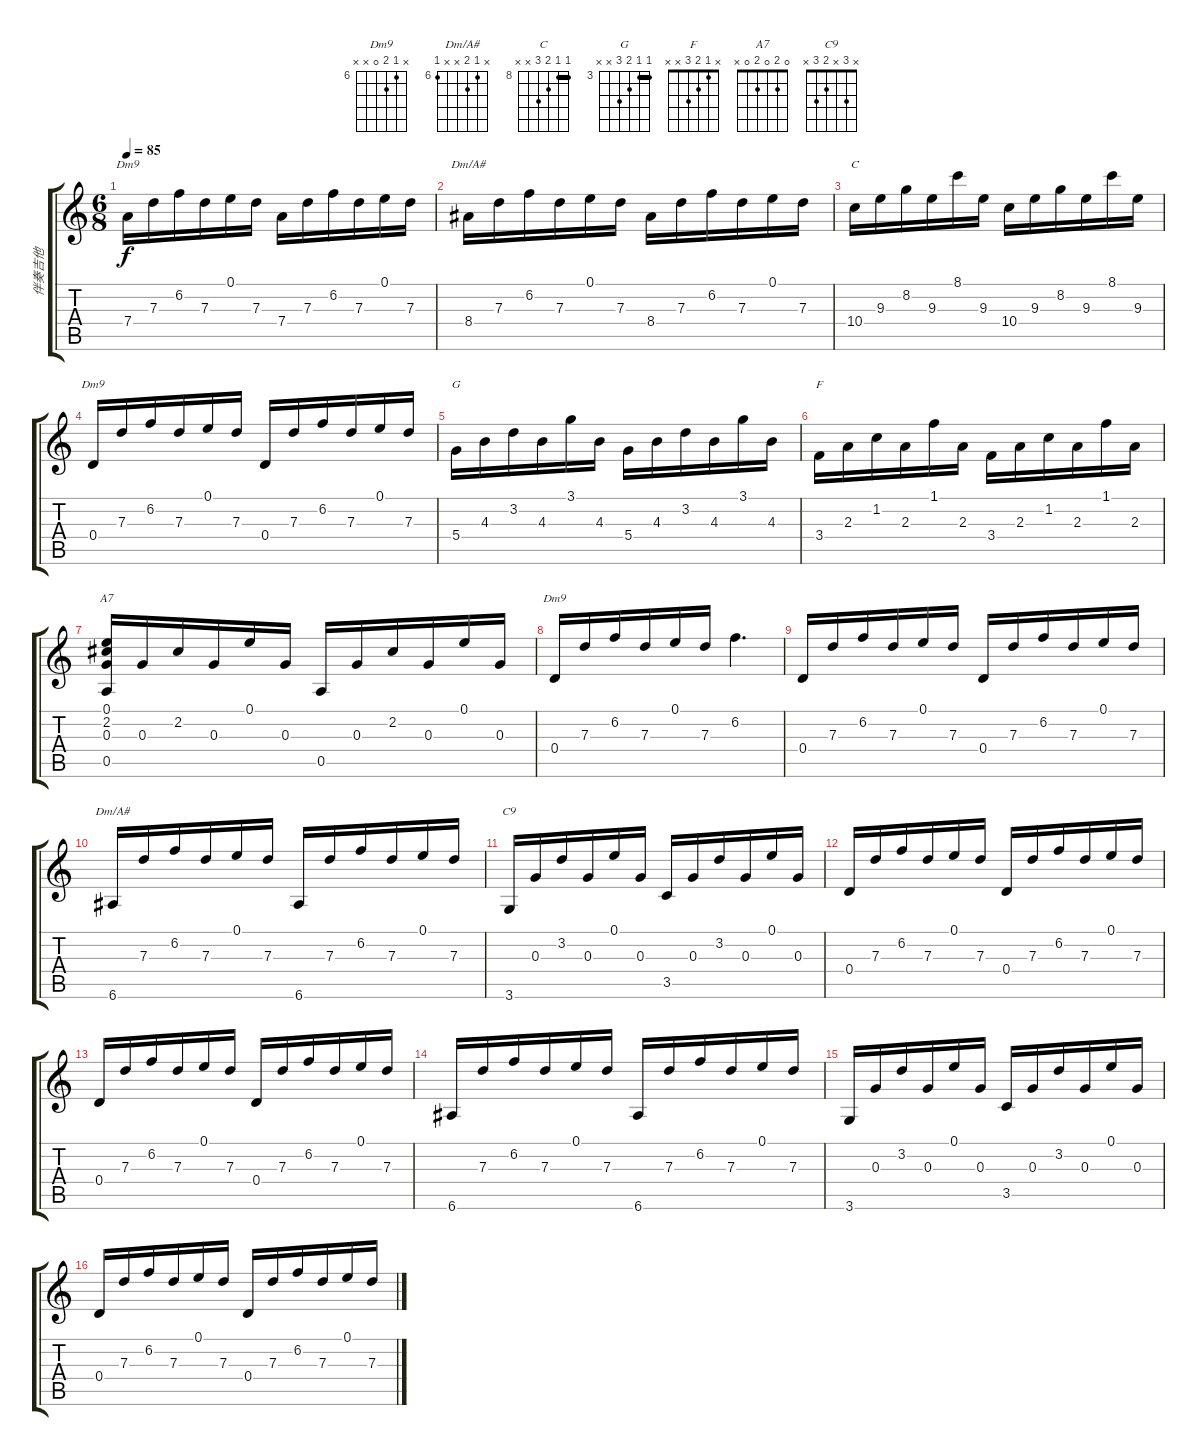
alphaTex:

\track ("伴奏吉他" "伴奏吉他") {instrument acousticguitarsteel}
\staff {score tabs}
\tuning (E4 B3 G3 D3 A2 E2) {hide}
\chord ("Dm9" x 6 7 7 x x) {firstfret 6}
\chord ("Dm/A#" x 6 7 8 x x) {firstfret 6}
\chord ("C" 8 8 9 10 x x) {firstfret 8 barre 8}
\chord ("Dm9" x 6 7 x x x) {firstfret 6}
\chord ("G" 3 3 4 5 x x) {firstfret 3 barre 3}
\chord ("F" x 1 2 3 x x)
\chord ("A7" 0 2 0 2 0 x)
\chord ("Dm9" x 6 7 0 x x) {firstfret 6}
\chord ("Dm/A#" x 6 7 x x 6) {firstfret 6}
\chord ("C9" x 3 x 2 3 x)
\ts (6 8)
\tempo 85
\clef g2
\ks c
7.4.16{ch "Dm9" dy f} 7.3.16 6.2.16 7.3.16 0.1.16 7.3.16 7.4.16 7.3.16 6.2.16 7.3.16 0.1.16 7.3.16 |
8.4.16{ch "Dm/A#"} 7.3.16 6.2.16 7.3.16 0.1.16 7.3.16 8.4.16 7.3.16 6.2.16 7.3.16 0.1.16 7.3.16 |
10.4.16{ch "C"} 9.3.16 8.2.16 9.3.16 8.1.16 9.3.16 10.4.16 9.3.16 8.2.16 9.3.16 8.1.16 9.3.16 |
0.4.16{ch "Dm9"} 7.3.16 6.2.16 7.3.16 0.1.16 7.3.16 0.4.16 7.3.16 6.2.16 7.3.16 0.1.16 7.3.16 |
5.4.16{ch "G"} 4.3.16 3.2.16 4.3.16 3.1.16 4.3.16 5.4.16 4.3.16 3.2.16 4.3.16 3.1.16 4.3.16 |
3.4.16{ch "F"} 2.3.16 1.2.16 2.3.16 1.1.16 2.3.16 3.4.16 2.3.16 1.2.16 2.3.16 1.1.16 2.3.16 |
(0.1 2.2 0.3 0.5).16{ch "A7"} 0.3.16 2.2.16 0.3.16 0.1.16 0.3.16 0.5.16 0.3.16 2.2.16 0.3.16 0.1.16 0.3.16 |
0.4.16{ch "Dm9"} 7.3.16 6.2.16 7.3.16 0.1.16 7.3.16 6.2.4{d} |
0.4.16 7.3.16 6.2.16 7.3.16 0.1.16 7.3.16 0.4.16 7.3.16 6.2.16 7.3.16 0.1.16 7.3.16 |
6.6.16{ch "Dm/A#"} 7.3.16 6.2.16 7.3.16 0.1.16 7.3.16 6.6.16 7.3.16 6.2.16 7.3.16 0.1.16 7.3.16 |
3.6.16{ch "C9"} 0.3.16 3.2.16 0.3.16 0.1.16 0.3.16 3.5.16 0.3.16 3.2.16 0.3.16 0.1.16 0.3.16 |
0.4.16 7.3.16 6.2.16 7.3.16 0.1.16 7.3.16 0.4.16 7.3.16 6.2.16 7.3.16 0.1.16 7.3.16 |
0.4.16 7.3.16 6.2.16 7.3.16 0.1.16 7.3.16 0.4.16 7.3.16 6.2.16 7.3.16 0.1.16 7.3.16 |
6.6.16 7.3.16 6.2.16 7.3.16 0.1.16 7.3.16 6.6.16 7.3.16 6.2.16 7.3.16 0.1.16 7.3.16 |
3.6.16 0.3.16 3.2.16 0.3.16 0.1.16 0.3.16 3.5.16 0.3.16 3.2.16 0.3.16 0.1.16 0.3.16 |
0.4.16 7.3.16 6.2.16 7.3.16 0.1.16 7.3.16 0.4.16 7.3.16 6.2.16 7.3.16 0.1.16 7.3.16
